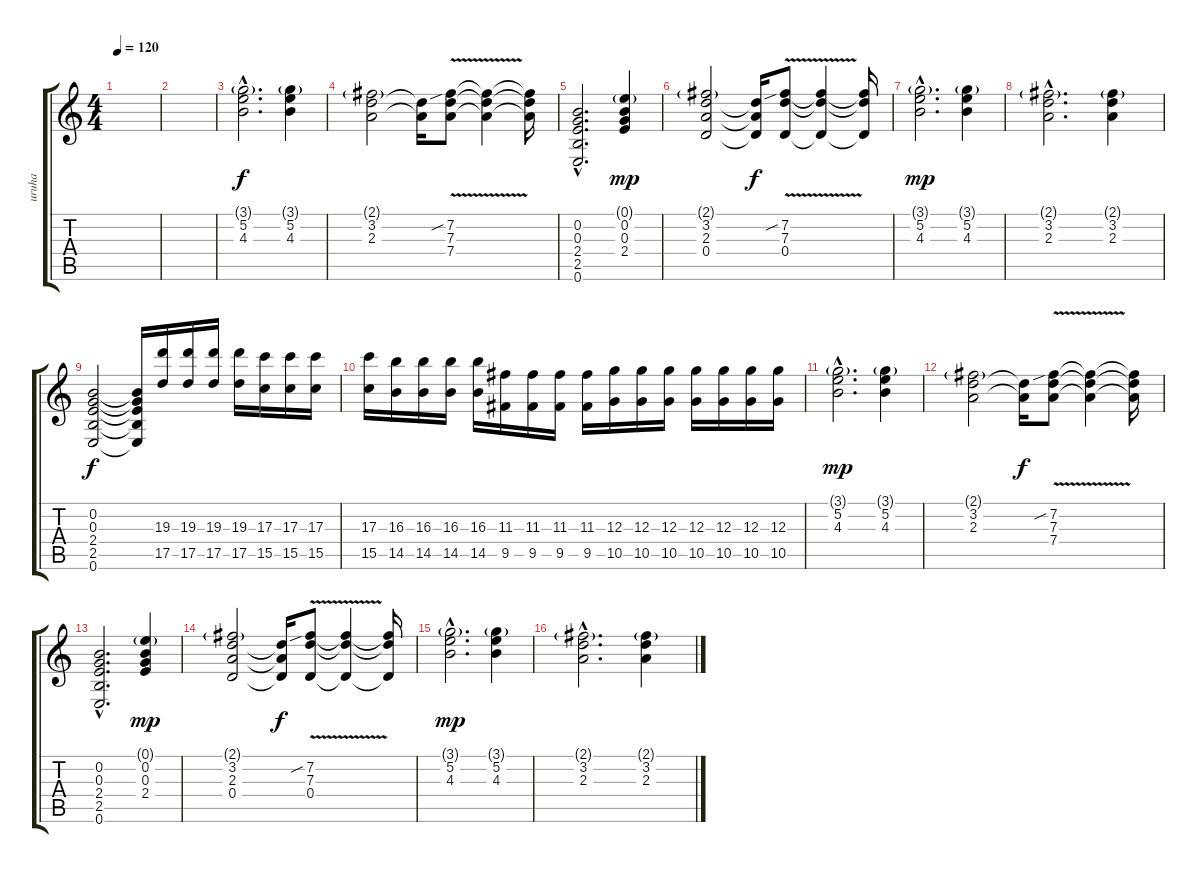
\track ("uruha" "uruha") {instrument distortionguitar}
\staff {score tabs}
\tuning (E4 B3 G3 D3 A2 E2) {hide}
\ts (4 4)
\tempo 120
\clef g2
\ks c
|
|
(3.1{g hac} 5.2{hac} 4.3{hac}).2{d} (3.1{g} 5.2 4.3).4 |
(2.1{g} 3.2 2.3).2 (3.2{t} 2.3{t}).16{dy f} (7.2{sib} 7.3{v} 7.4{v}).8 (7.2{t} 7.3{t} 7.4{t}).4 (7.2{t} 7.3{t} 7.4{t}).16 |
(0.2{hac} 0.3{hac} 2.4{hac} 2.5{hac} 0.6{hac}).2{d} (0.1{g} 0.2 0.3 2.4).4{dy mp} |
(2.1{g} 3.2 2.3 0.4).2 (3.2{t} 2.3{t} 0.4{t}).16{dy f} (7.2{sib} 7.3{v} 0.4).8 (7.2{t} 7.3{t} 0.4{t}).4 (7.2{t} 7.3{t} 0.4{t}).16 |
(3.1{g hac} 5.2{hac} 4.3{hac}).2{d dy mp} (3.1{g} 5.2 4.3).4 |
(2.1{g hac} 3.2{hac} 2.3{hac}).2{d} (2.1{g} 3.2 2.3).4 |
(0.2 0.3 2.4 2.5 0.6).2{dy f} (0.2{t} 0.3{t} 2.4{t} 2.5{t} 0.6{t}).16 (19.3 17.5).16 (19.3 17.5).16 (19.3 17.5).16 (19.3 17.5).16 (17.3 15.5).16 (17.3 15.5).16 (17.3 15.5).16 |
(17.3 15.5).16 (16.3 14.5).16 (16.3 14.5).16 (16.3 14.5).16 (16.3 14.5).16 (11.3 9.5).16 (11.3 9.5).16 (11.3 9.5).16 (11.3 9.5).16 (12.3 10.5).16 (12.3 10.5).16 (12.3 10.5).16 (12.3 10.5).16 (12.3 10.5).16 (12.3 10.5).16 (12.3 10.5).16 |
(3.1{g hac} 5.2{hac} 4.3{hac}).2{d dy mp} (3.1{g} 5.2 4.3).4 |
(2.1{g} 3.2 2.3).2 (3.2{t} 2.3{t}).16{dy f} (7.2{sib} 7.3{v} 7.4{v}).8 (7.2{t} 7.3{t} 7.4{t}).4 (7.2{t} 7.3{t} 7.4{t}).16 |
(0.2{hac} 0.3{hac} 2.4{hac} 2.5{hac} 0.6{hac}).2{d} (0.1{g} 0.2 0.3 2.4).4{dy mp} |
(2.1{g} 3.2 2.3 0.4).2 (3.2{t} 2.3{t} 0.4{t}).16{dy f} (7.2{sib} 7.3{v} 0.4).8 (7.2{t} 7.3{t} 0.4{t}).4 (7.2{t} 7.3{t} 0.4{t}).16 |
(3.1{g hac} 5.2{hac} 4.3{hac}).2{d dy mp} (3.1{g} 5.2 4.3).4 |
(2.1{g hac} 3.2{hac} 2.3{hac}).2{d} (2.1{g} 3.2 2.3).4
